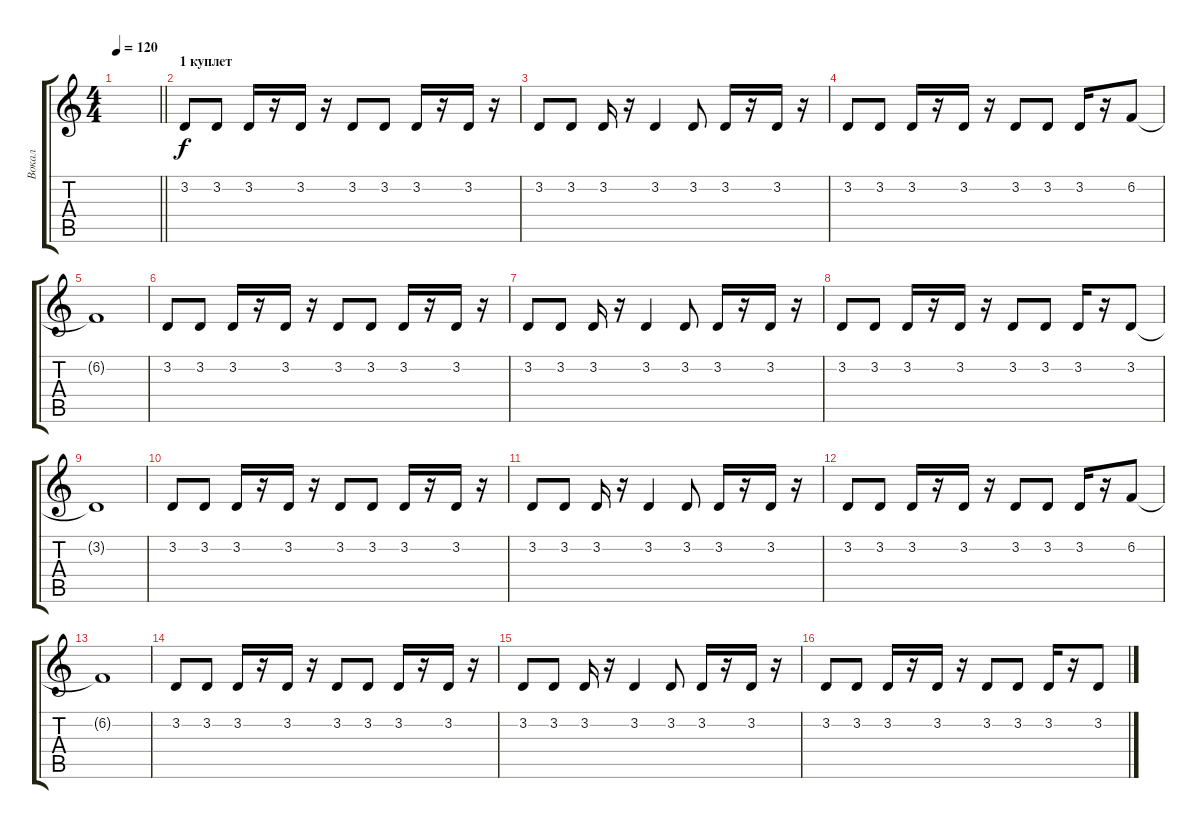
\track ("Вокал" "Вокал") {instrument tenorsax}
\staff {score tabs}
\tuning (E4 B3 G3 D3 A2 E2) {hide}
\ts (4 4)
\tempo 120
\clef g2
\barLineRight lightlight
\ks c
|
\section ("" "1 куплет")
3.2.8 3.2.8 3.2.16 r.16 3.2.16 r.16 3.2.8 3.2.8 3.2.16 r.16 3.2.16 r.16 |
3.2.8 3.2.8 3.2.16 r.16 3.2.4 3.2.8 3.2.16 r.16 3.2.16 r.16 |
3.2.8 3.2.8 3.2.16 r.16 3.2.16 r.16 3.2.8 3.2.8 3.2.16 r.16 6.2.8 |
6.2{t}.1 |
3.2.8 3.2.8 3.2.16 r.16 3.2.16 r.16 3.2.8 3.2.8 3.2.16 r.16 3.2.16 r.16 |
3.2.8 3.2.8 3.2.16 r.16 3.2.4 3.2.8 3.2.16 r.16 3.2.16 r.16 |
3.2.8 3.2.8 3.2.16 r.16 3.2.16 r.16 3.2.8 3.2.8 3.2.16 r.16 3.2.8 |
3.2{t}.1 |
3.2.8 3.2.8 3.2.16 r.16 3.2.16 r.16 3.2.8 3.2.8 3.2.16 r.16 3.2.16 r.16 |
3.2.8 3.2.8 3.2.16 r.16 3.2.4 3.2.8 3.2.16 r.16 3.2.16 r.16 |
3.2.8 3.2.8 3.2.16 r.16 3.2.16 r.16 3.2.8 3.2.8 3.2.16 r.16 6.2.8 |
6.2{t}.1 |
3.2.8 3.2.8 3.2.16 r.16 3.2.16 r.16 3.2.8 3.2.8 3.2.16 r.16 3.2.16 r.16 |
3.2.8 3.2.8 3.2.16 r.16 3.2.4 3.2.8 3.2.16 r.16 3.2.16 r.16 |
3.2.8 3.2.8 3.2.16 r.16 3.2.16 r.16 3.2.8 3.2.8 3.2.16 r.16 3.2.8
